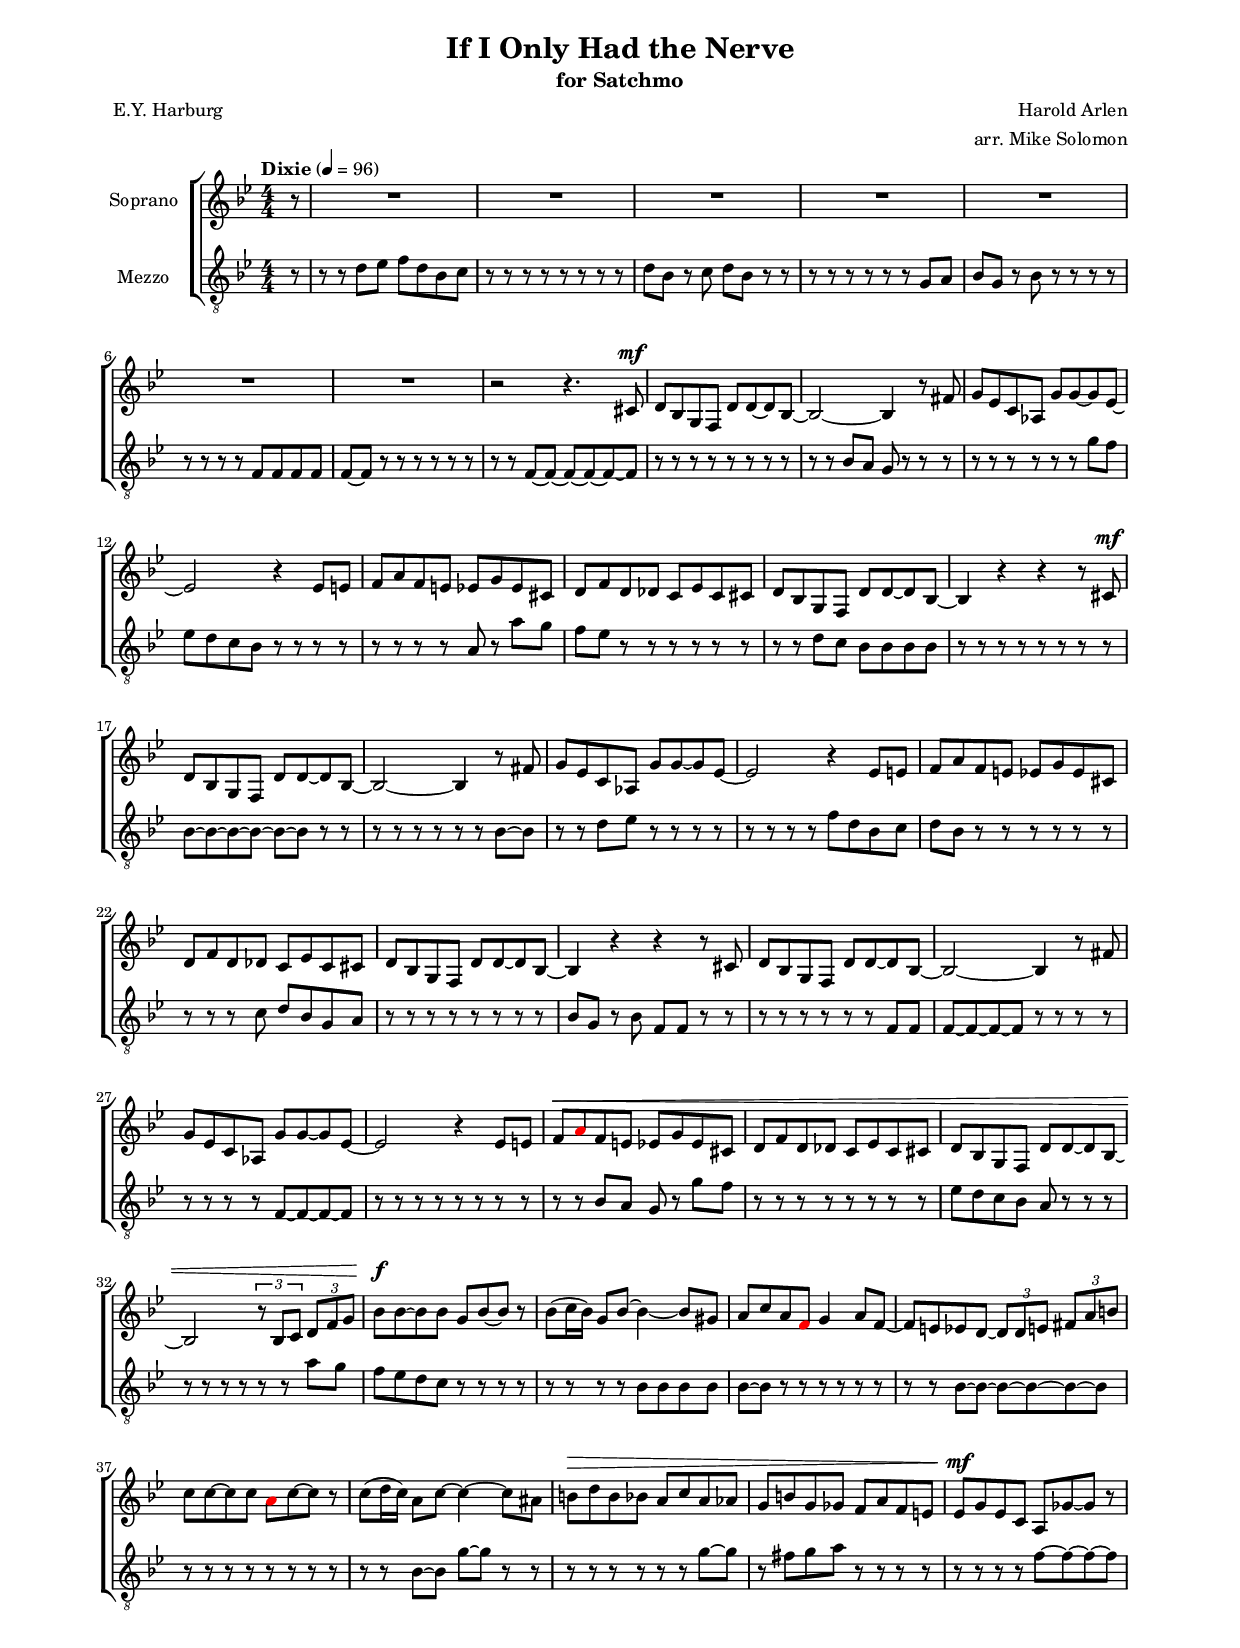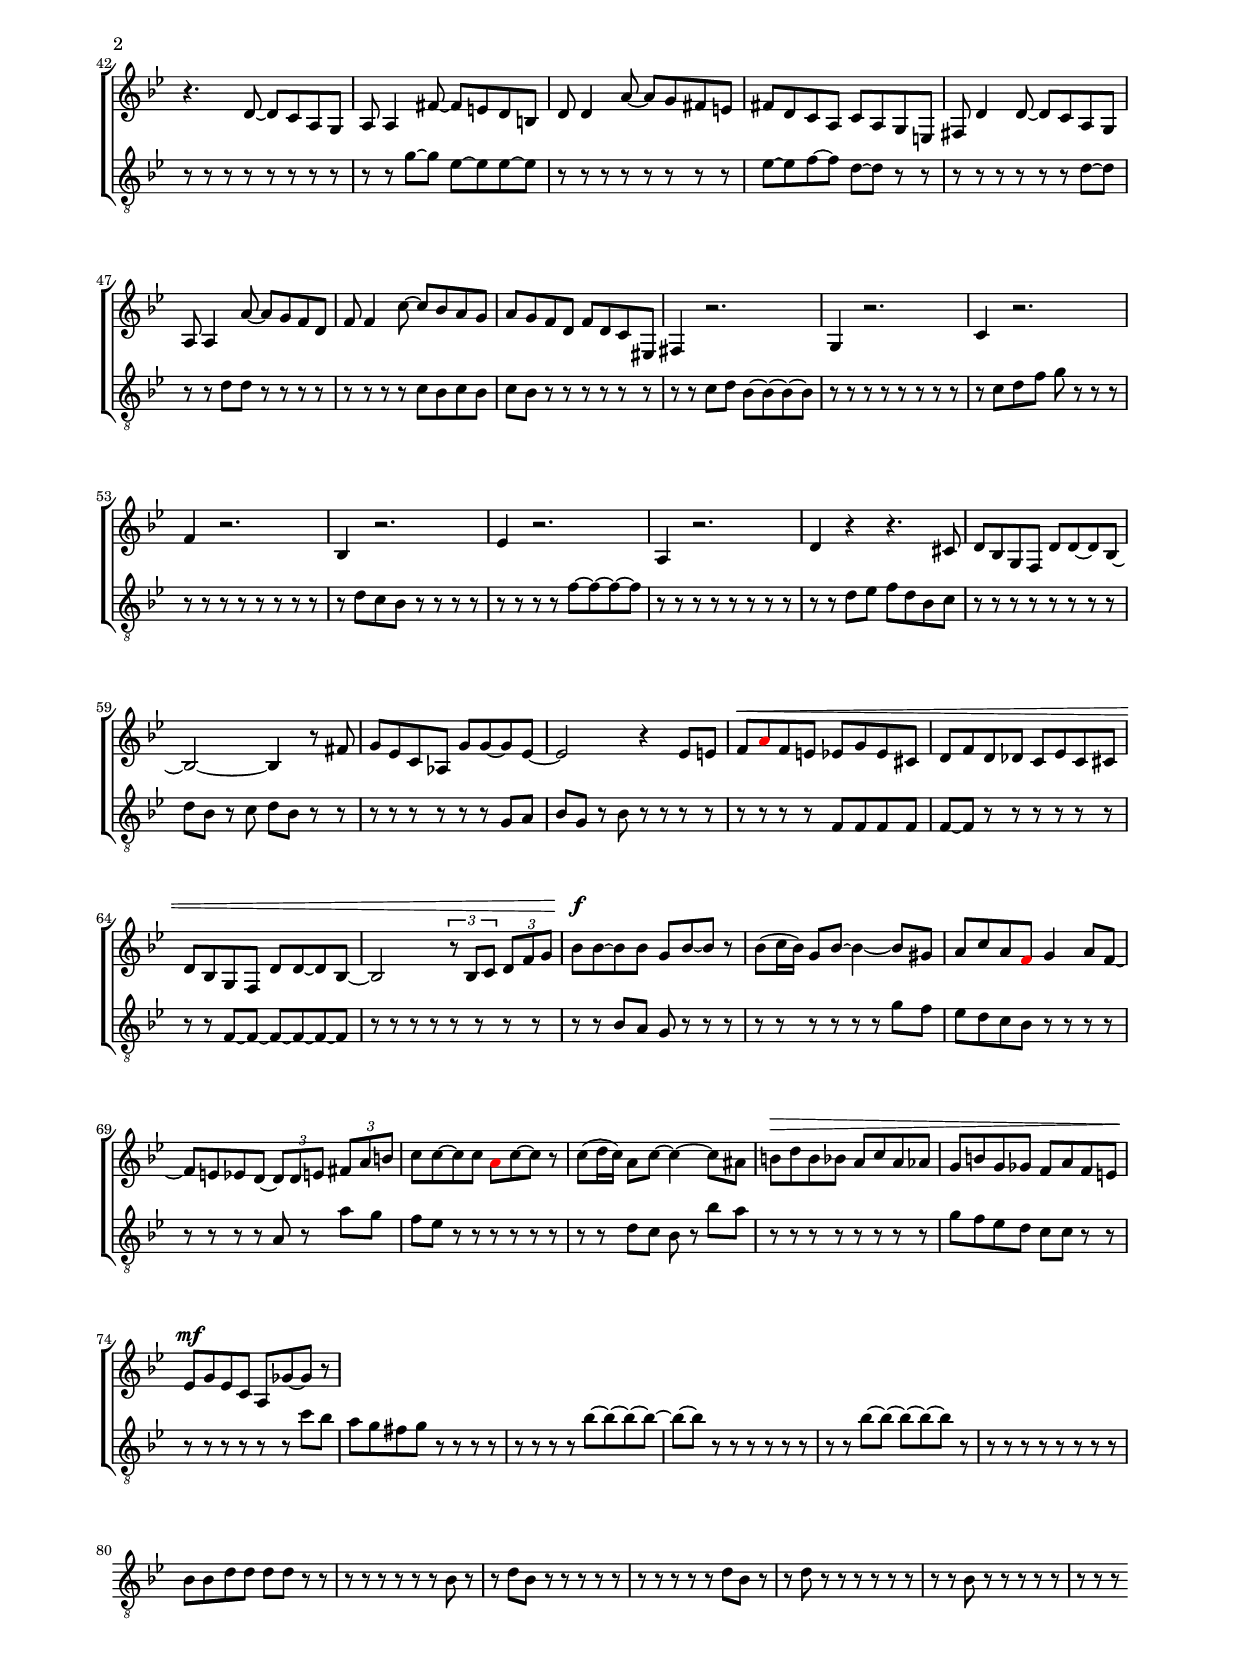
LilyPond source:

\version "2.19.0"
\include "defs-devel.ly"

marD = \markup \null
elsD = \markup \null
mikD = \markup \null
rynZ = \markup \null
desD = \markup \null

#(set-global-staff-size 15.87)
autoBeamInstruction = \autoBeamOn

solo = \markup \italic "solo"
psolo = \markup \italic "(solo)"
skat = \markup \italic "sit skat"
shoot = \markup \italic "SYT"

\header {
  title = "If I Only Had the Nerve"
  subtitle = "for Satchmo"
  %title = "Somewhere Over the Rainbow"
  composer = "Harold Arlen"
  poet = "E.Y. Harburg"
  arranger = "arr. Mike Solomon"
  %arranger = "arr. (anon)"
}
\paper {
  #(define fonts
    (set-global-fonts
    #:music "lilyjazz"
    #:brace "lilyjazz"
    #:roman "LilyJAZZText"
    #:sans "LilyJAZZChord"
    #:factor (/ staff-height pt 20)
  ))
  ragged-right = ##f
  left-margin = 0.75\in
  right-margin = 0.75\in
  top-margin = 0.5\in
  bottom-margin = 0.6\in
  ragged-last-bottom = ##f
  %max-systems-per-page = #2
  %oddHeaderMarkup = "FIRST FULL DRAFT 20.10.14 4:44"
  %evenHeaderMarkup = "FIRST FULL DRAFT 20.10.14 4:44"
}


#(ly:set-option 'point-and-click #f)

#(set-global-staff-size 15.87)

railroad =  {
  \once \override BreathingSign.text = \markup \musicglyph #"scripts.caesura.straight"
  \breathe
}
myred = \once \override NoteHead #'color = #red

php = \once \override Hairpin.stencil = #(parenthesize-callback ly:hairpin::print)

\paper {
  footnote-separator-markup = \markup { \column { " "\override #`(span-factor . 1/5) { \draw-hline } }}
  footnote-padding = 1\mm
  top-system-spacing = #'((basic-distance . 1) (minimum-distance . 0) (padding . 1) (stretchability . 40))
  bottom-system-spacing = #'((basic-distance . 1) (minimum-distance . 0) (padding . 1) (stretchability . 50))
  ragged-right = ##f
}

prefatoryMatter = {
  \key bes \major
  \autoBeamInstruction
  \time 4/4
}

scorePrefatoryMatter = {
  \prefatoryMatter
  \partial 8
}

midiPrefatoryMatter = {
  \prefatoryMatter
  \partial 8
}

theme = \relative c {
  cis8-\tag #'first \mf |
  d8 bes8 g8 f8 d'8 d8 ~ d8 bes8 ~ |
  bes2 ~ bes4 r8 fis'8 |
  g8 ees8 c8 aes8 g'8 g8 ~ g8 ees8 ~ |
  ees2 r4 ees8 e8 |
  f8-\tag #'second \< \tag #'second { \rred } a8 f8 e8 ees8 g8 ees8 cis8 |
  d8 f8 d8 des8 c8 ees8 c8 cis8 |
  d8 bes8 g8 f8 d'8 d8 ~ d8 bes8 ~ |
  \tag #'first { bes4 }
  \tag #'second { bes2 }
}

marks = {
  \tempo "Dixie" 4=96
  \time 4/4
  \set Score.tempoWholesPerMinute = #(ly:make-moment (* 3 96) 8 0 0)
  \partial 8 s8
  \repeat unfold 200 \unfoldSwing #96
}

soprano = \transpose c c {
  r8
  R1*7
  r2 r4.
  \transpose c c' \removeWithTag #'second \theme
  r4 r4 r8
  \transpose c c' \removeWithTag #'second \theme
  r4 r4 r8
  \transpose c c' \removeWithTag #'first \theme
  \relative c' {
    \times 2/3 { r8 bes c } \times 2/3 { d f g } |
    bes8\f bes8 ~ bes8 bes8 g8 bes8 ~ bes8 r8 |
    bes8 ( c16 bes ) g8 bes8 ~ bes4 ~ bes8 gis8 |
    a8 c8 a8 \rred f8 g4 a8 f8 ~ |
    f8 e8 ees8 d8 ~ \times 2/3 { d d e } \times 2/3 { fis a b } |
    c8 c8 ~ c8 c8 \rred a8 c8 ~ c8 r8 |
    c8 ( d16 c ) a8 c8 ~ c4 ~ c8 ais8 |
    b8\> d8 b8 bes8 a8 c8 a8 aes8 |
    g8 b8 g8 ges8 f8 a8 f8 e8 |
    ees8\mf g8 ees8 c8 a8 ges'8 ~ ges8 r8 |
    r4. d8 ~ d c a g |
    a a4 fis'8 ~ fis e d b |
    d d4 a'8 ~ a g fis e |
    fis d c a c a g e |
    fis d'4 d8 ~ d c a g |
    a a4 a'8 ~ a g f d |
    f f4 c'8 ~ c bes a g |
    a g f d f d c eis, |
    fis4 r2. |
    g4 r2. |
    c4 r2. |
    f4 r2. |
    bes,4 r2. |
    ees4 r2. |
    a,4 r2. |
    d4 r4 r4. 
  }
  \transpose c c' \removeWithTag #'first \theme
  \relative c' {
      \times 2/3 { r8 bes c } \times 2/3 { d f g } |
      bes8\f bes8 ~ bes8 bes8 g8 bes8 ~ bes8 r8 |
      bes8 ( c16 bes ) g8 bes8 ~ bes4 ~ bes8 gis8 |
      a8 c8 a8 \rred f8 g4 a8 f8 ~ |
      f8 e8 ees8 d8 ~ \times 2/3 { d d e } \times 2/3 { fis a b } |
      c8 c8 ~ c8 c8 \rred a8 c8 ~ c8 r8 |
      c8 ( d16 c ) a8 c8 ~ c4 ~ c8 ais8 |
      b8\> d8 b8 bes8 a8 c8 a8 aes8 |
      g8 b8 g8 ges8 f8 a8 f8 e8 |
      ees8\mf g8 ees8 c8 a8 ges'8 ~ ges8 r8 |
  }
}

sopranoWords = \lyricmode {
}

test = \transpose c c, {
  \clef "treble_8"
  \transpose g g { r8 r8 r8 d''8 ees''8 f''8 d''8 bes'8 c''8 r8 r8 r8 r8 r8 r8 r8 r8 d''8 bes'8 r8 c''8 d''8 bes'8 r8 r8 r8 r8 r8 r8 r8 r8 g'8 a'8 bes'8 g'8 r8 bes'8 r8 r8 r8 r8 r8 r8 r8 r8 f'8 f'8 f'8 f'8 f'8 ~ f'8 r8 r8 r8 r8 r8 r8 r8 r8 f'8 ~ f'8 ~ f'8 ~ f'8 ~ f'8 ~ f'8 r8 r8 r8 r8 r8 r8 r8 r8 r8 r8 bes'8 a'8 g'8 r8 r8 r8 r8 r8 r8 r8 r8 r8 g''8 f''8 ees''8 d''8 c''8 bes'8 r8 r8 r8 r8 r8 r8 r8 r8 a'8 r8 a''8 g''8 f''8 ees''8 r8 r8 r8 r8 r8 r8 r8 r8 d''8 c''8 bes'8 bes'8 bes'8 bes'8 r8 r8 r8 r8 r8 r8 r8 r8 bes'8 ~ bes'8 ~ bes'8 ~ bes'8 ~ bes'8 ~ bes'8 r8 r8 r8 r8 r8 r8 r8 r8 bes'8 ~ bes'8 r8 r8 d''8 ees''8 r8 r8 r8 r8 r8 r8 r8 r8 f''8 d''8 bes'8 c''8 d''8 bes'8 r8 r8 r8 r8 r8 r8 r8 r8 r8 c''8 d''8 bes'8 g'8 a'8 r8 r8 r8 r8 r8 r8 r8 r8 bes'8 g'8 r8 bes'8 f'8 f'8 r8 r8 r8 r8 r8 r8 r8 r8 f'8 f'8 f'8 ~ f'8 ~ f'8 ~ f'8 r8 r8 r8 r8 r8 r8 r8 r8 f'8 ~ f'8 ~ f'8 ~ f'8 r8 r8 r8 r8 r8 r8 r8 r8 r8 r8 bes'8 a'8 g'8 r8 g''8 f''8 r8 r8 r8 r8 r8 r8 r8 r8 ees''8 d''8 c''8 bes'8 a'8 r8 r8 r8 r8 r8 r8 r8 r8 r8 a''8 g''8 f''8 ees''8 d''8 c''8 r8 r8 r8 r8 r8 r8 r8 r8 bes'8 bes'8 bes'8 bes'8 bes'8 ~ bes'8 r8 r8 r8 r8 r8 r8 r8 r8 bes'8 ~ bes'8 ~ bes'8 ~ bes'8 ~ bes'8 ~ bes'8 r8 r8 r8 r8 r8 r8 r8 r8 r8 r8 bes'8 ~ bes'8 g''8 ~ g''8 r8 r8 r8 r8 r8 r8 r8 r8 g''8 ~ g''8 r8 fis''8 g''8 a''8 r8 r8 r8 r8 r8 r8 r8 r8 f''8 ~ f''8 ~ f''8 ~ f''8 r8 r8 r8 r8 r8 r8 r8 r8 r8 r8 g''8 ~ g''8 ees''8 ~ ees''8 ees''8 ~ ees''8 r8 r8 r8 r8 r8 r8 r8 r8 ees''8 ~ ees''8 f''8 ~ f''8 d''8 ~ d''8 r8 r8 r8 r8 r8 r8 r8 r8 d''8 ~ d''8 r8 r8 d''8 d''8 r8 r8 r8 r8 r8 r8 r8 r8 c''8 bes'8 c''8 bes'8 c''8 bes'8 r8 r8 r8 r8 r8 r8 r8 r8 c''8 d''8 bes'8 ~ bes'8 ~ bes'8 ~ bes'8 r8 r8 r8 r8 r8 r8 r8 r8 r8 c''8 d''8 f''8 g''8 r8 r8 r8 r8 r8 r8 r8 r8 r8 r8 r8 r8 d''8 c''8 bes'8 r8 r8 r8 r8 r8 r8 r8 r8 f''8 ~ f''8 ~ f''8 ~ f''8 r8 r8 r8 r8 r8 r8 r8 r8 r8 r8 d''8 ees''8 f''8 d''8 bes'8 c''8 r8 r8 r8 r8 r8 r8 r8 r8 d''8 bes'8 r8 c''8 d''8 bes'8 r8 r8 r8 r8 r8 r8 r8 r8 g'8 a'8 bes'8 g'8 r8 bes'8 r8 r8 r8 r8 r8 r8 r8 r8 f'8 f'8 f'8 f'8 f'8 ~ f'8 r8 r8 r8 r8 r8 r8 r8 r8 f'8 ~ f'8 ~ f'8 ~ f'8 ~ f'8 ~ f'8 r8 r8 r8 r8 r8 r8 r8 r8 r8 r8 bes'8 a'8 g'8 r8 r8 r8 r8 r8 r8 r8 r8 r8 g''8 f''8 ees''8 d''8 c''8 bes'8 r8 r8 r8 r8 r8 r8 r8 r8 a'8 r8 a''8 g''8 f''8 ees''8 r8 r8 r8 r8 r8 r8 r8 r8 d''8 c''8 bes'8 r8 bes''8 a''8 r8 r8 r8 r8 r8 r8 r8 r8 g''8 f''8 ees''8 d''8 c''8 c''8 r8 r8 r8 r8 r8 r8 r8 r8 c'''8 bes''8 a''8 g''8 fis''8 g''8 r8 r8 r8 r8 r8 r8 r8 r8 bes''8 ~ bes''8 ~ bes''8 ~ bes''8 ~ bes''8 ~ bes''8 r8 r8 r8 r8 r8 r8 r8 r8 bes''8 ~ bes''8 ~ bes''8 ~ bes''8 ~ bes''8 r8 r8 r8 r8 r8 r8 r8 r8 r8 bes'8 bes'8 d''8 d''8 d''8 d''8 r8 r8 r8 r8 r8 r8 r8 r8 bes'8 r8 r8 d''8 bes'8 r8 r8 r8 r8 r8 r8 r8 r8 r8 r8 d''8 bes'8 r8 r8 d''8 r8 r8 r8 r8 r8 r8 r8 r8 bes'8 r8 r8 r8 r8 r8 r8 r8 r8 }
}


\score {
  \new ChoirStaff <<
    \new Staff \with { instrumentName = \bitchName %shortInstrumentName = #"M."
} <<
      \new Voice = "soprano" { << { \numericTimeSignature
	\scorePrefatoryMatter
        \soprano
      } {
	\scorePrefatoryMatter
        \marks
      } >> }
      \new Lyrics \lyricsto "soprano" {
        \sopranoWords
      }
    >>
    \new Staff \with { instrumentName = \dortyName %shortInstrumentName = #"E."
} <<
      \new Voice = "mezzo" { \numericTimeSignature
	\scorePrefatoryMatter
        \test
      }
    >>
  >>
  \midi{}
  \layout {
    \context {
      \Voice
      \override TextScript #'layer = #6
      \override NoteHead #'layer = #7
      \override Glissando #'breakable = ##t
      \override TupletNumber #'breakable = ##t
      \override TupletBracket #'breakable = ##t
      \override DynamicLineSpanner.direction = #UP
      \remove "Forbid_line_break_engraver"
    }
    \context {
      \Staff
      %\consists "Metronome_mark_engraver"
      \override TimeSignature #'style = #'numbered
      \override StaffSymbol #'layer = #4
      \override TimeSignature #'layer = #3
      \override TimeSignature #'whiteout = ##t
    }
    \context {
      \Lyrics
      %\override LyricText #'whiteout = ##t
      \override LyricText #'layer = #6
    }
    \context {
      \Score
      %\remove "Metronome_mark_engraver"
      \override NonMusicalPaperColumn #'allow-loose-spacing = ##f
    }
  }
}
